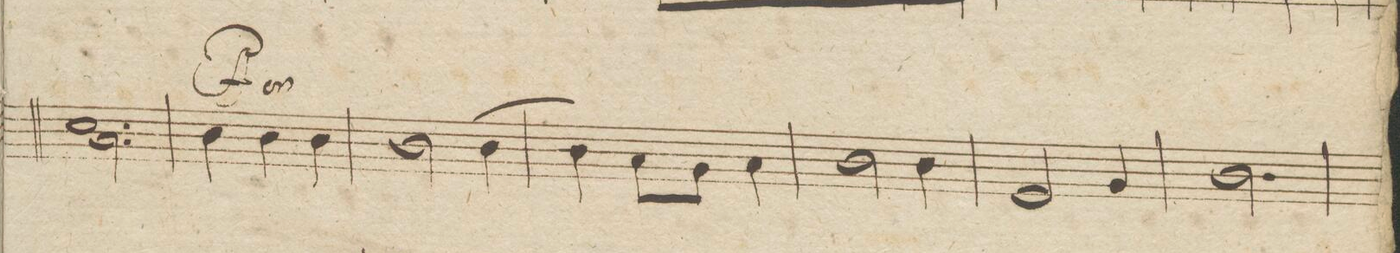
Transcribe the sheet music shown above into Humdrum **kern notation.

**kern	**dynam
*I"Viole.	*
*clefC3	*
*k[]	*
*M3/4	*
2.d 2.B\	.
=137	=137
4c\	ff
4c\	.
4c\	.
=138	=138
2c\	.
[4c\	.
=139	=139
4c\]	.
8B\L	.
8A\J	.
4B\	.
=140	=140
2c\	.
4c\	.
=141	=141
2F/	.
4A/	.
=142	=142
2.c\	.
=143	=143
*-	*-
